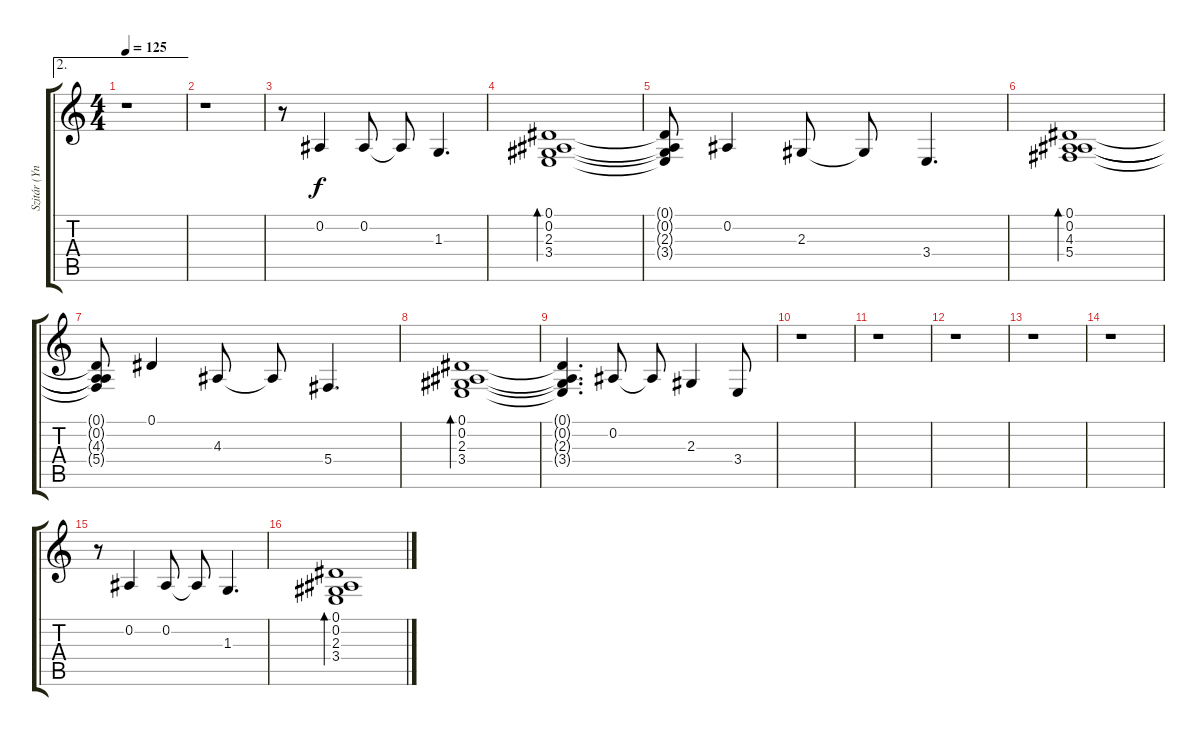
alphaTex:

\track ("Szitár (Yngwie Mamsteen)" "Szitár (Yn") {instrument sitar}
\staff {score tabs}
\tuning (Eb4 Bb3 Gb3 Db3 Ab2 Eb2) {hide}
\ae 2
\ts (4 4)
\tempo 125
\clef g2
\ks c
r.1{dy f} |
r.1 |
r.8 0.2.4 0.2.8 0.2{t}.8 1.3.4{d} |
(0.1 0.2 2.3 3.4).1{bd 480} |
(0.1{t} 0.2{t} 2.3{t} 3.4{t}).8 0.2.4 2.3.8 2.3{t}.8 3.4.4{d} |
(0.1 0.2 4.3 5.4).1{bd 480} |
(0.1{t} 0.2{t} 4.3{t} 5.4{t}).8 0.1.4 4.3.8 4.3{t}.8 5.4.4{d} |
(0.1 0.2 2.3 3.4).1{bd 480} |
(0.1{t} 0.2{t} 2.3{t} 3.4{t}).4{d} 0.2.8 0.2{t}.8 2.3.4 3.4.8 |
r.1 |
r.1 |
r.1 |
r.1 |
r.1 |
r.8 0.2.4 0.2.8 0.2{t}.8 1.3.4{d} |
(0.1 0.2 2.3 3.4).1{bd 480}
